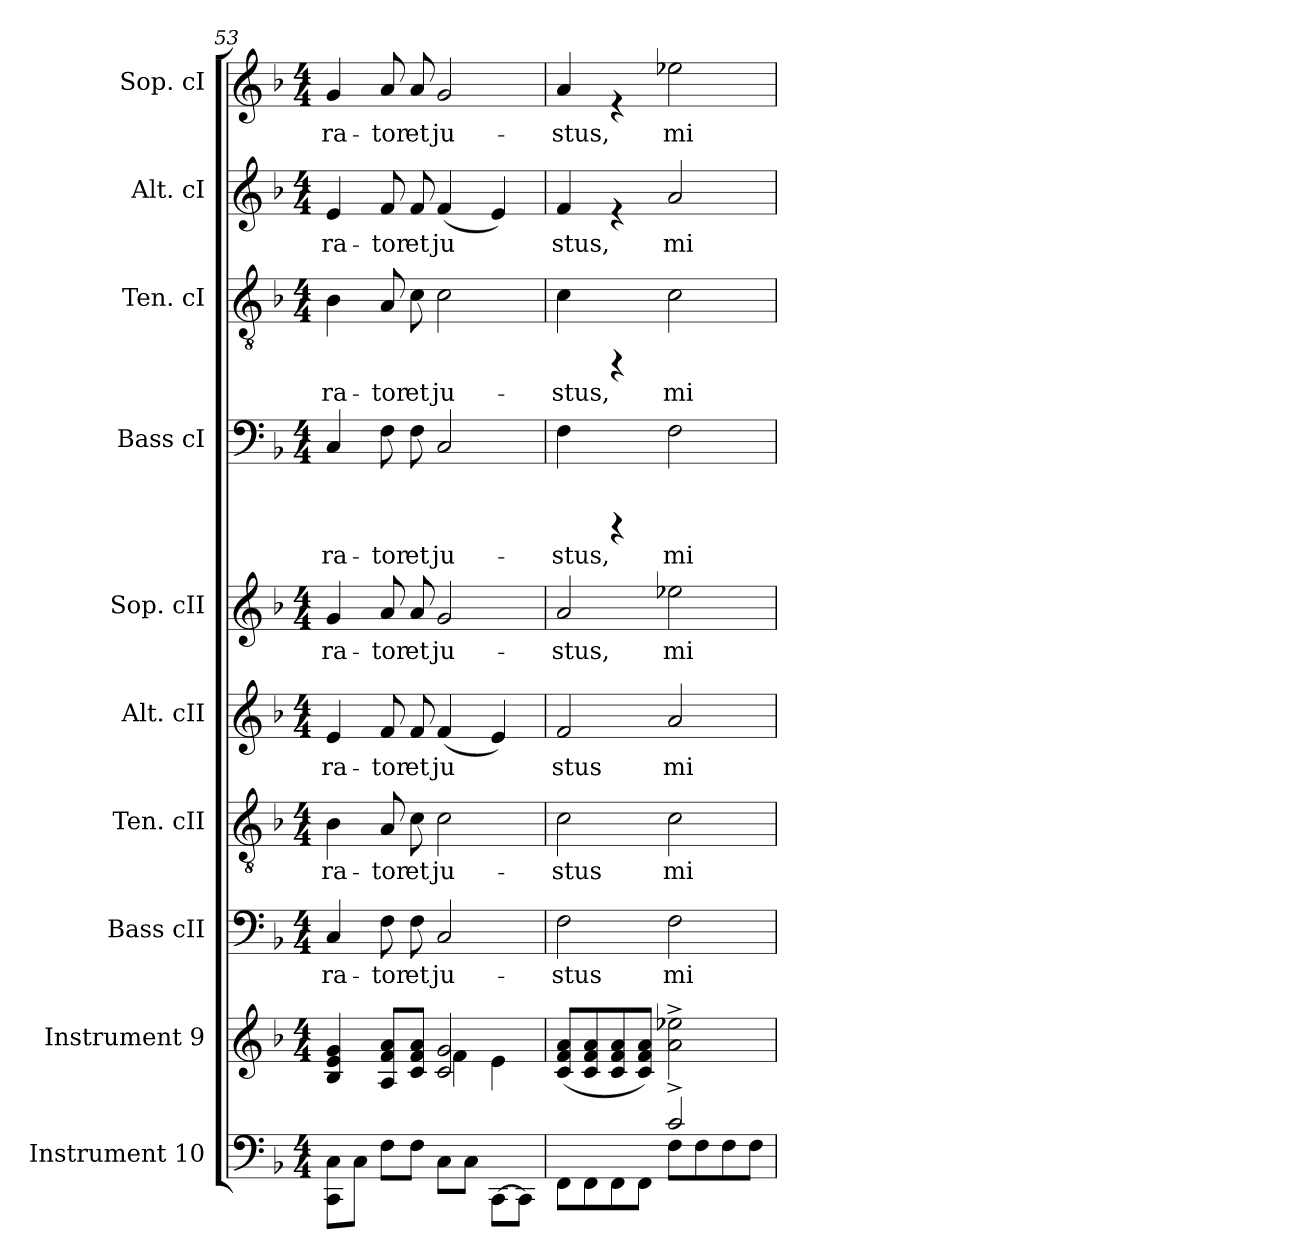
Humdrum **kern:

**kern	**kern	**kern	**text	**kern	**text	**kern	**text	**kern	**text	**kern	**text	**kern	**text	**kern	**text	**kern	**text
*part10	*part9	*part8	*part8	*part7	*part7	*part6	*part6	*part5	*part5	*part4	*part4	*part3	*part3	*part2	*part2	*part1	*part1
*staff10	*staff9	*staff8	*staff8	*staff7	*staff7	*staff6	*staff6	*staff5	*staff5	*staff4	*staff4	*staff3	*staff3	*staff2	*staff2	*staff1	*staff1
*I"Instrument 10	*I"Instrument 9	*I"Bass cII	*	*I"Ten. cII	*	*I"Alt. cII	*	*I"Sop. cII	*	*I"Bass cI	*	*I"Ten. cI	*	*I"Alt. cI	*	*I"Sop. cI	*
*	*	*I'Bass cII	*	*I'Ten. cII	*	*I'Alt. cII	*	*I'Sop. cII	*	*I'Bass cI	*	*I'Ten. cI	*	*I'Alt. cI	*	*I'Sop. cI	*
*clefF4	*clefG2	*clefF4	*	*clefGv2	*	*clefG2	*	*clefG2	*	*clefF4	*	*clefGv2	*	*clefG2	*	*clefG2	*
*k[b-]	*k[b-]	*k[b-]	*	*k[b-]	*	*k[b-]	*	*k[b-]	*	*k[b-]	*	*k[b-]	*	*k[b-]	*	*k[b-]	*
*F:	*F:	*F:	*	*F:	*	*F:	*	*F:	*	*F:	*	*F:	*	*F:	*	*F:	*
*M4/4	*M4/4	*M4/4	*	*M4/4	*	*M4/4	*	*M4/4	*	*M4/4	*	*M4/4	*	*M4/4	*	*M4/4	*
=53	=53	=53	=53	=53	=53	=53	=53	=53	=53	=53	=53	=53	=53	=53	=53	=53	=53
*	*^	*	*	*	*	*	*	*	*	*	*	*	*	*	*	*	*
!	!	!	!	!LO:LY:b:rj	!	!LO:LY:b:rj	!	!LO:LY:b:rj	!	!LO:LY:b:rj	!	!LO:LY:b:rj	!	!LO:LY:b:rj	!	!LO:LY:b:rj	!	!LO:LY:b:rj
8C\ 8CC\L	4g/ 4e/ 4B-/	2ryy	4C/	-ra-	4B-\	-ra-	4e/	-ra-	4g/	-ra-	4C/	-ra-	4B-\	-ra-	4e/	-ra-	4g/	-ra-
8C\J	.	.	.	.	.	.	.	.	.	.	.	.	.	.	.	.	.	.
!	!	!	!	!LO:LY:b:rj	!	!LO:LY:b:rj	!	!LO:LY:b:rj	!	!LO:LY:b:rj	!	!LO:LY:b:rj	!	!LO:LY:b:rj	!	!LO:LY:b:rj	!	!LO:LY:b:rj
8F\L	8a/ 8f/ 8A/L	.	8F\	-tor	8A/	-tor	8f/	-tor	8a/	-tor	8F\	-tor	8A/	-tor	8f/	-tor	8a/	-tor
!	!	!	!	!LO:LY:b:rj	!	!LO:LY:b:rj	!	!LO:LY:b:rj	!	!LO:LY:b:rj	!	!LO:LY:b:rj	!	!LO:LY:b:rj	!	!LO:LY:b:rj	!	!LO:LY:b:rj
8F\J	8a/ 8f/ 8c/J	.	8F\	et	8c\	et	8f/	et	8a/	et	8F\	et	8c\	et	8f/	et	8a/	et
!	!	!	!	!LO:LY:b:rj	!	!LO:LY:b:rj	!	!LO:LY:b:rj	!	!LO:LY:b:rj	!	!LO:LY:b:rj	!	!LO:LY:b:rj	!	!LO:LY:b:rj	!	!LO:LY:b:rj
8C\L	2g/ 2c/	4f\	2C/	ju-	2c\	ju-	(<4f/	ju-	2g/	ju-	2C/	ju-	2c\	ju-	(<4f/	ju-	2g/	ju-
8C\J	.	.	.	.	.	.	.	.	.	.	.	.	.	.	.	.	.	.
!	!	!	!	!	!	!	!	!LO:LY:b:rj	!	!	!	!	!	!	!	!LO:LY:b:rj	!	!
[>8CC\L	.	4e\	.	.	.	.	4e/)	--	.	.	.	.	.	.	4e/)	--	.	.
8CC\J]	.	.	.	.	.	.	.	.	.	.	.	.	.	.	.	.	.	.
*	*v	*v	*	*	*	*	*	*	*	*	*	*	*	*	*	*	*	*
=54	=54	=54	=54	=54	=54	=54	=54	=54	=54	=54	=54	=54	=54	=54	=54	=54	=54
*^	*	*	*	*	*	*	*	*	*	*	*	*	*	*	*	*	*
!	!	!	!	!LO:LY:b:rj	!	!LO:LY:b:rj	!	!LO:LY:b:rj	!	!LO:LY:b:rj	!	!LO:LY:b:rj	!	!LO:LY:b:rj	!	!LO:LY:b:rj	!	!LO:LY:b:rj
2ryy	8FF\L	(>8a/ 8f/ 8c/L	2F\	-stus	2c\	-stus	2f/	-stus	2a/	-stus,	4F\	-stus,	4c\	-stus,	4f/	-stus,	4a/	-stus,
.	8FF\	8a/ 8f/ 8c/	.	.	.	.	.	.	.	.	.	.	.	.	.	.	.	.
.	8FF\	8a/ 8f/ 8c/	.	.	.	.	.	.	.	.	4rAAAA	.	4rDD	.	4rd	.	4rd	.
.	8FF\J	8a/ 8f/ 8c/J)	.	.	.	.	.	.	.	.	.	.	.	.	.	.	.	.
!	!	!	!	!LO:LY:b:rj	!	!LO:LY:b:rj	!	!LO:LY:b:rj	!	!LO:LY:b:rj	!	!LO:LY:b:rj	!	!LO:LY:b:rj	!	!LO:LY:b:rj	!	!LO:LY:b:rj
2c^>/	8F\L	2ee-X\^> 2a\^>	2F\	mi-	2c\	mi-	2a/	mi-	2ee-X\	mi-	2F\	mi-	2c\	mi-	2a/	mi-	2ee-X\	mi-
.	8F\	.	.	.	.	.	.	.	.	.	.	.	.	.	.	.	.	.
.	8F\	.	.	.	.	.	.	.	.	.	.	.	.	.	.	.	.	.
.	8F\J	.	.	.	.	.	.	.	.	.	.	.	.	.	.	.	.	.
*v	*v	*	*	*	*	*	*	*	*	*	*	*	*	*	*	*	*	*
=	=	=	=	=	=	=	=	=	=	=	=	=	=	=	=	=	=
*-	*-	*-	*-	*-	*-	*-	*-	*-	*-	*-	*-	*-	*-	*-	*-	*-	*-
